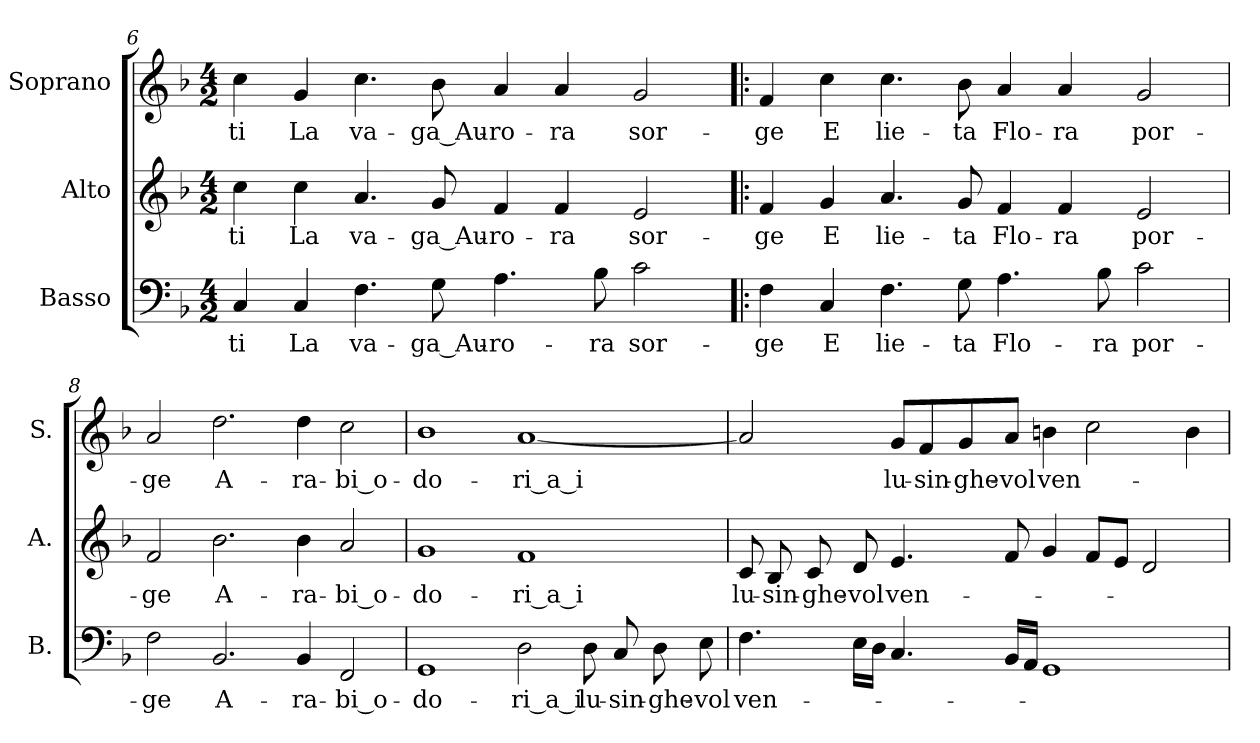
**kern	**text	**kern	**text	**kern	**text
*part3	*part3	*part2	*part2	*part1	*part1
*staff3	*staff3	*staff2	*staff2	*staff1	*staff1
*I"Basso	*	*I"Alto	*	*I"Soprano	*
*I'B.	*	*I'A.	*	*I'S.	*
*clefF4	*	*clefG2	*	*clefG2	*
*k[b-]	*	*k[b-]	*	*k[b-]	*
*F:	*	*F:	*	*F:	*
*M4/2	*	*M4/2	*	*M4/2	*
=6	=6	=6	=6	=6	=6
!	!LO:LY:b:color=#000000	!	!	!	!
!	!	!	!LO:LY:b:color=#000000	!	!
!	!	!	!	!	!LO:LY:b:color=#000000
4Ci/	ti	4cci\	ti	4cci\	ti
!	!LO:LY:b:color=#000000	!	!	!	!
!	!	!	!LO:LY:b:color=#000000	!	!
!	!	!	!	!	!LO:LY:b:color=#000000
4Ci/	La	4cci\	La	4gi/	La
!	!LO:LY:b:color=#000000	!	!	!	!
!	!	!	!LO:LY:b:color=#000000	!	!
!	!	!	!	!	!LO:LY:b:color=#000000
4.Fi\	va-	4.ai/	va-	4.cci\	va-
!	!LO:LY:b:color=#000000	!	!	!	!
!	!	!	!LO:LY:b:color=#000000	!	!
!	!	!	!	!	!LO:LY:b:color=#000000
8Gi\	-ga_Au-	8gi/	-ga_Au-	8b-i\	-ga_Au-
!	!LO:LY:b:color=#000000	!	!	!	!
!	!	!	!LO:LY:b:color=#000000	!	!
!	!	!	!	!	!LO:LY:b:color=#000000
4.Ai\	-ro-	4fi/	-ro-	4ai/	-ro-
!	!	!	!LO:LY:b:color=#000000	!	!
!	!	!	!	!	!LO:LY:b:color=#000000
.	.	4fi/	-ra	4ai/	-ra
!	!LO:LY:b:color=#000000	!	!	!	!
8B-i\	-ra	.	.	.	.
!	!LO:LY:b:color=#000000	!	!	!	!
!	!	!	!LO:LY:b:color=#000000	!	!
!	!	!	!	!	!LO:LY:b:color=#000000
2ci\	sor-	2ei/	sor-	2gi/	sor-
!!LO:LB:g=z
=7!|:	=7!|:	=7!|:	=7!|:	=7!|:	=7!|:
!	!LO:LY:b:color=#000000	!	!	!	!
!	!	!	!LO:LY:b:color=#000000	!	!
!	!	!	!	!	!LO:LY:b:color=#000000
4Fi\	-ge	4fi/	-ge	4fi/	-ge
!	!LO:LY:b:color=#000000	!	!	!	!
!	!	!	!LO:LY:b:color=#000000	!	!
!	!	!	!	!	!LO:LY:b:color=#000000
4Ci/	E	4gi/	E	4cci\	E
!	!LO:LY:b:color=#000000	!	!	!	!
!	!	!	!LO:LY:b:color=#000000	!	!
!	!	!	!	!	!LO:LY:b:color=#000000
4.Fi\	lie-	4.ai/	lie-	4.cci\	lie-
!	!LO:LY:b:color=#000000	!	!	!	!
!	!	!	!LO:LY:b:color=#000000	!	!
!	!	!	!	!	!LO:LY:b:color=#000000
8Gi\	-ta	8gi/	-ta	8b-i\	-ta
!	!LO:LY:b:color=#000000	!	!	!	!
!	!	!	!LO:LY:b:color=#000000	!	!
!	!	!	!	!	!LO:LY:b:color=#000000
4.Ai\	Flo-	4fi/	Flo-	4ai/	Flo-
!	!	!	!LO:LY:b:color=#000000	!	!
!	!	!	!	!	!LO:LY:b:color=#000000
.	.	4fi/	-ra	4ai/	-ra
!	!LO:LY:b:color=#000000	!	!	!	!
8B-i\	-ra	.	.	.	.
!	!LO:LY:b:color=#000000	!	!	!	!
!	!	!	!LO:LY:b:color=#000000	!	!
!	!	!	!	!	!LO:LY:b:color=#000000
2ci\	por-	2ei/	por-	2gi/	por-
=8	=8	=8	=8	=8	=8
!	!LO:LY:b:color=#000000	!	!	!	!
!	!	!	!LO:LY:b:color=#000000	!	!
!	!	!	!	!	!LO:LY:b:color=#000000
2Fi\	-ge	2fi/	-ge	2ai/	-ge
!	!LO:LY:b:color=#000000	!	!	!	!
!	!	!	!LO:LY:b:color=#000000	!	!
!	!	!	!	!	!LO:LY:b:color=#000000
2.BB-i/	A-	2.b-i\	A-	2.ddi\	A-
!	!LO:LY:b:color=#000000	!	!	!	!
!	!	!	!LO:LY:b:color=#000000	!	!
!	!	!	!	!	!LO:LY:b:color=#000000
4BB-i/	-ra-	4b-i\	-ra-	4ddi\	-ra-
!	!LO:LY:b:color=#000000	!	!	!	!
!	!	!	!LO:LY:b:color=#000000	!	!
!	!	!	!	!	!LO:LY:b:color=#000000
2FFi/	-bi_o-	2ai/	-bi_o-	2cci\	-bi_o-
=9	=9	=9	=9	=9	=9
!	!LO:LY:b:color=#000000	!	!	!	!
!	!	!	!LO:LY:b:color=#000000	!	!
!	!	!	!	!	!LO:LY:b:color=#000000
1GGi	-do-	1gi	-do-	1b-i	-do-
!	!LO:LY:b:color=#000000	!	!	!	!
!	!	!	!LO:LY:b:color=#000000	!	!
!	!	!	!	!	!LO:LY:b:color=#000000
2Di\	-ri_a_i	1fi	-ri_a_i	[1ai	-ri_a_i
!	!LO:LY:b:color=#000000	!	!	!	!
8Di\	lu-	.	.	.	.
!	!LO:LY:b:color=#000000	!	!	!	!
8Ci/	-sin-	.	.	.	.
!	!LO:LY:b:color=#000000	!	!	!	!
8Di\	-ghe-	.	.	.	.
!	!LO:LY:b:color=#000000	!	!	!	!
8Ei\	-vol	.	.	.	.
=10	=10	=10	=10	=10	=10
!	!LO:LY:b:color=#000000	!	!	!	!
!	!	!	!LO:LY:b:color=#000000	!	!
4.Fi\	ven-	8ci/	lu-	2ai/]	.
!	!	!	!LO:LY:b:color=#000000	!	!
.	.	8B-i/	-sin-	.	.
!	!	!	!LO:LY:b:color=#000000	!	!
.	.	8ci/	-ghe-	.	.
!	!	!	!LO:LY:b:color=#000000	!	!
16Ei\LL	.	8di/	-vol	.	.
16Di\JJ	.	.	.	.	.
!	!	!	!LO:LY:b:color=#000000	!	!
!	!	!	!	!	!LO:LY:b:color=#000000
4.Ci/	.	4.ei/	ven-	8gi/L	lu-
!	!	!	!	!	!LO:LY:b:color=#000000
.	.	.	.	8fi/	-sin-
!	!	!	!	!	!LO:LY:b:color=#000000
.	.	.	.	8gi/	-ghe-
!	!	!	!	!	!LO:LY:b:color=#000000
16BB-i/LL	.	8fi/	.	8ai/J	-vol
16AAi/JJ	.	.	.	.	.
!	!	!	!	!	!LO:LY:b:color=#000000
1GGi	.	4gi/	.	4bni\	ven-
.	.	8fi/L	.	2cci\	.
.	.	8ei/J	.	.	.
.	.	2di/	.	.	.
.	.	.	.	4bi\	.
=	=	=	=	=	=
*-	*-	*-	*-	*-	*-
